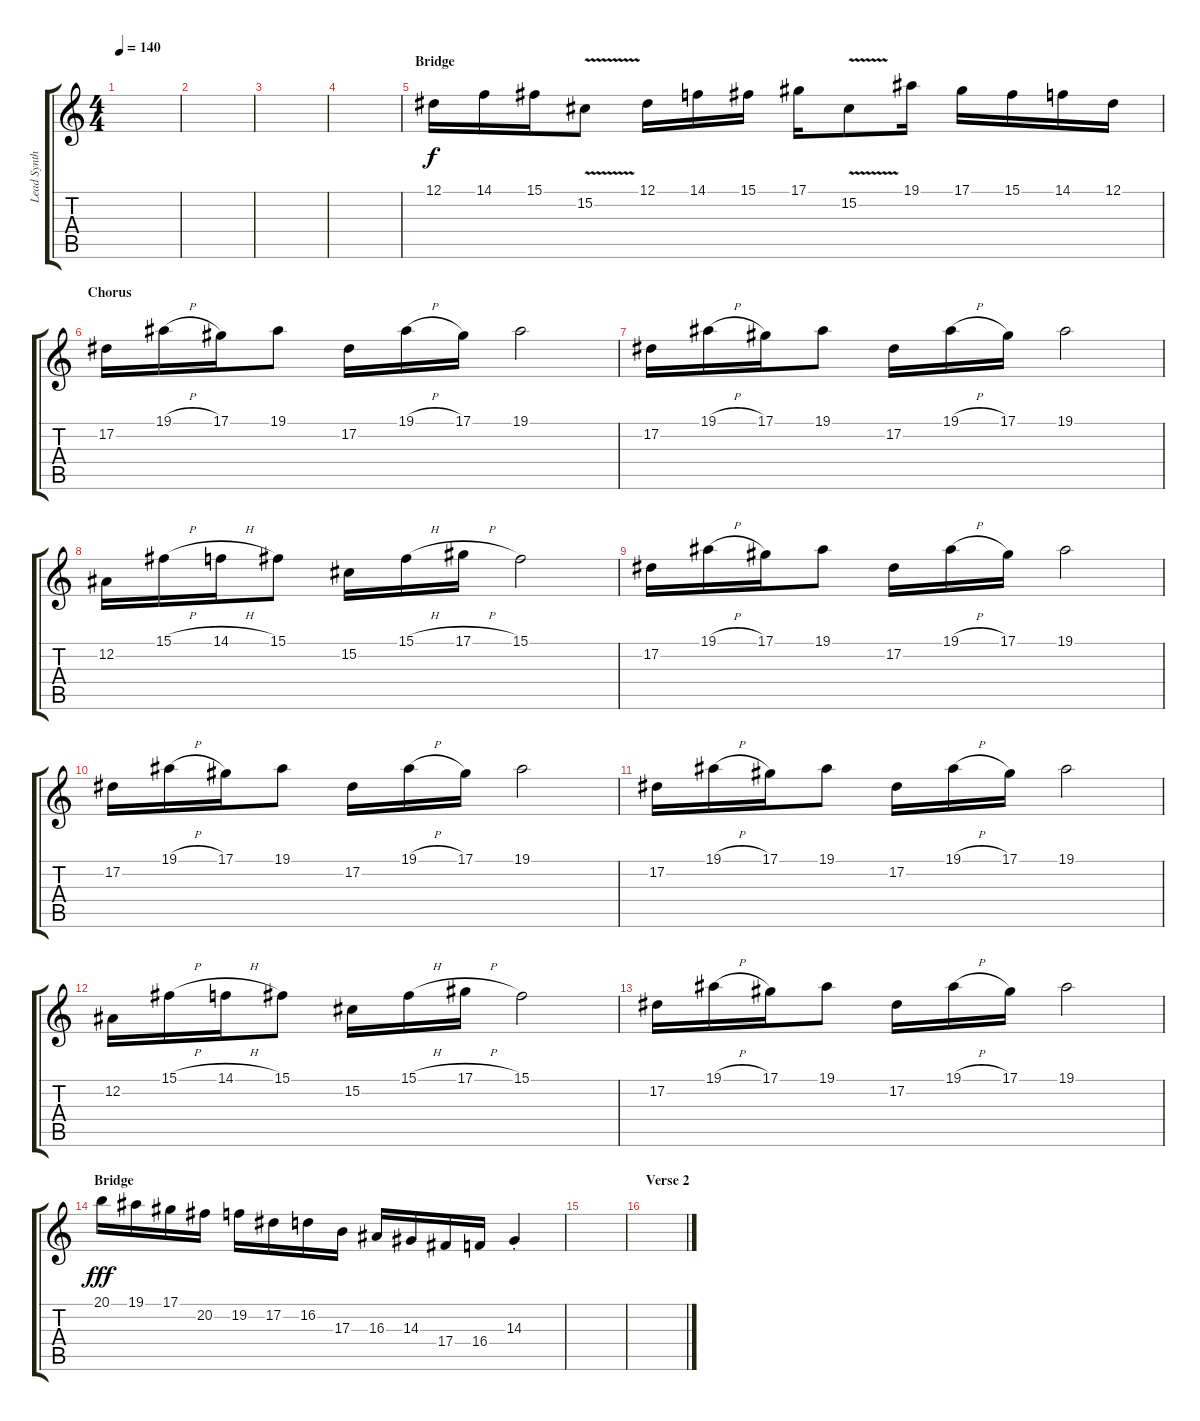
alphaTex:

\track ("Lead Synth (Everton)" "Lead Synth") {instrument fx4atmosphere}
\staff {score tabs}
\tuning (Eb4 Bb3 Gb3 Db3 Ab2 Eb2) {hide}
\ts (4 4)
\tempo 140
\clef g2
\ks c
|
|
|
|
\section ("" "Bridge")
12.1.16 14.1.16 15.1.16 15.2{v}.8 12.1.16 14.1.16 15.1.16 17.1.16 15.2{v}.8 19.1.16 17.1.16 15.1.16 14.1.16 12.1.16 |
\section ("" "Chorus")
17.2.16{volume 12 instrument fx4atmosphere} 19.1{h}.16 17.1.16 19.1.8 17.2.16 19.1{h}.16 17.1.16 19.1.2 |
17.2.16 19.1{h}.16 17.1.16 19.1.8 17.2.16 19.1{h}.16 17.1.16 19.1.2 |
12.2.16 15.1{h}.16 14.1{h}.16 15.1.8 15.2.16 15.1{h}.16 17.1{h}.16 15.1.2 |
17.2.16 19.1{h}.16 17.1.16 19.1.8 17.2.16 19.1{h}.16 17.1.16 19.1.2 |
17.2.16 19.1{h}.16 17.1.16 19.1.8 17.2.16 19.1{h}.16 17.1.16 19.1.2 |
17.2.16 19.1{h}.16 17.1.16 19.1.8 17.2.16 19.1{h}.16 17.1.16 19.1.2 |
12.2.16 15.1{h}.16 14.1{h}.16 15.1.8 15.2.16 15.1{h}.16 17.1{h}.16 15.1.2 |
17.2.16 19.1{h}.16 17.1.16 19.1.8 17.2.16 19.1{h}.16 17.1.16 19.1.2 |
\section ("" "Bridge")
20.1.16{dy fff} 19.1.16 17.1.16 20.2.16 19.2.16 17.2.16 16.2.16 17.3.16 16.3.16 14.3.16 17.4.16 16.4.16 14.3{st}.4 |
|
\section ("" "Verse 2")
